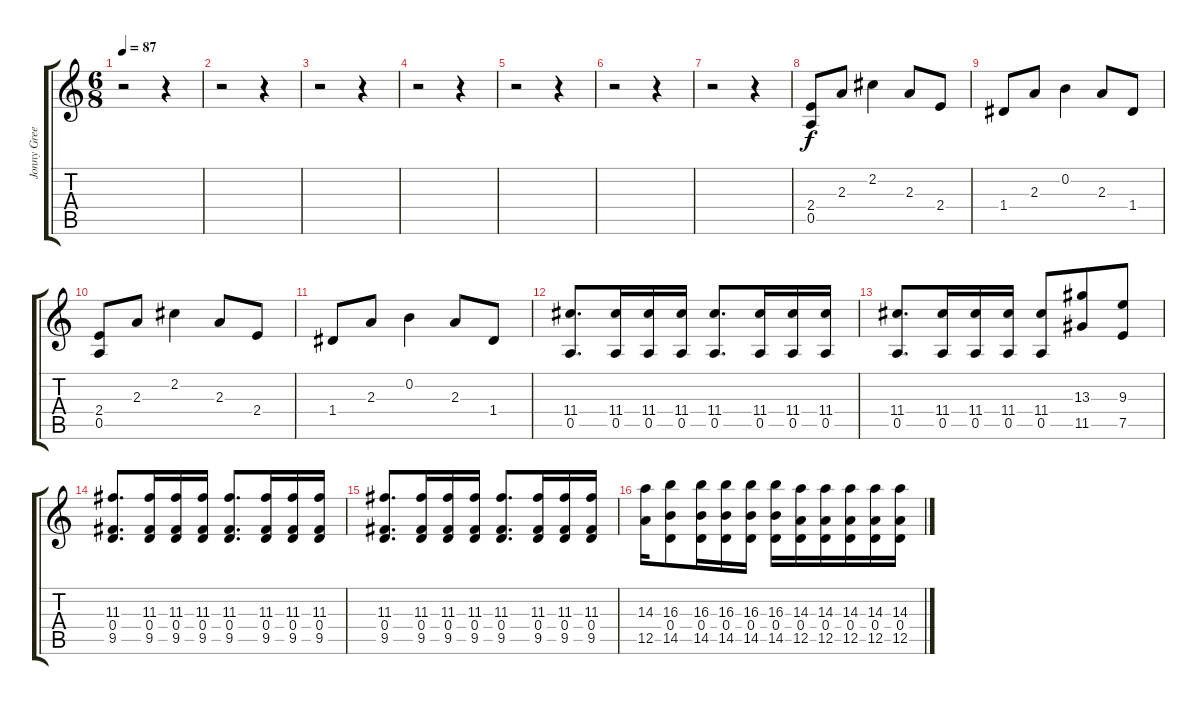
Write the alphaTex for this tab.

\track ("Jonny Greenwood (Ovd Gtr)" "Jonny Gree") {instrument overdrivenguitar}
\staff {score tabs}
\tuning (E4 B3 G3 D3 A2 E2) {hide}
\ts (6 8)
\tempo 87
\clef g2
\ks c
r.2{dy f instrument overdrivenguitar} r.4 |
r.2 r.4 |
r.2 r.4 |
r.2 r.4 |
r.2 r.4 |
r.2 r.4 |
r.2 r.4 |
(2.4 0.5).8 2.3.8 2.2.4 2.3.8 2.4.8 |
1.4.8 2.3.8 0.2.4 2.3.8 1.4.8 |
(2.4 0.5).8 2.3.8 2.2.4 2.3.8 2.4.8 |
1.4.8 2.3.8 0.2.4 2.3.8 1.4.8 |
(11.4 0.5).8{d} (11.4 0.5).16 (11.4 0.5).16 (11.4 0.5).16 (11.4 0.5).8{d} (11.4 0.5).16 (11.4 0.5).16 (11.4 0.5).16 |
(11.4 0.5).8{d} (11.4 0.5).16 (11.4 0.5).16 (11.4 0.5).16 (11.4 0.5).8 (13.3 11.5).8 (9.3 7.5).8 |
(11.3 0.4 9.5).8{d} (11.3 0.4 9.5).16 (11.3 0.4 9.5).16 (11.3 0.4 9.5).16 (11.3 0.4 9.5).8{d} (11.3 0.4 9.5).16 (11.3 0.4 9.5).16 (11.3 0.4 9.5).16 |
(11.3 0.4 9.5).8{d} (11.3 0.4 9.5).16 (11.3 0.4 9.5).16 (11.3 0.4 9.5).16 (11.3 0.4 9.5).8{d} (11.3 0.4 9.5).16 (11.3 0.4 9.5).16 (11.3 0.4 9.5).16 |
(14.3 12.5).16 (16.3 0.4 14.5).8 (16.3 0.4 14.5).16 (16.3 0.4 14.5).16 (16.3 0.4 14.5).16 (16.3 0.4 14.5).16 (14.3 0.4 12.5).16 (14.3 0.4 12.5).16 (14.3 0.4 12.5).16 (14.3 0.4 12.5).16 (14.3 0.4 12.5).16
